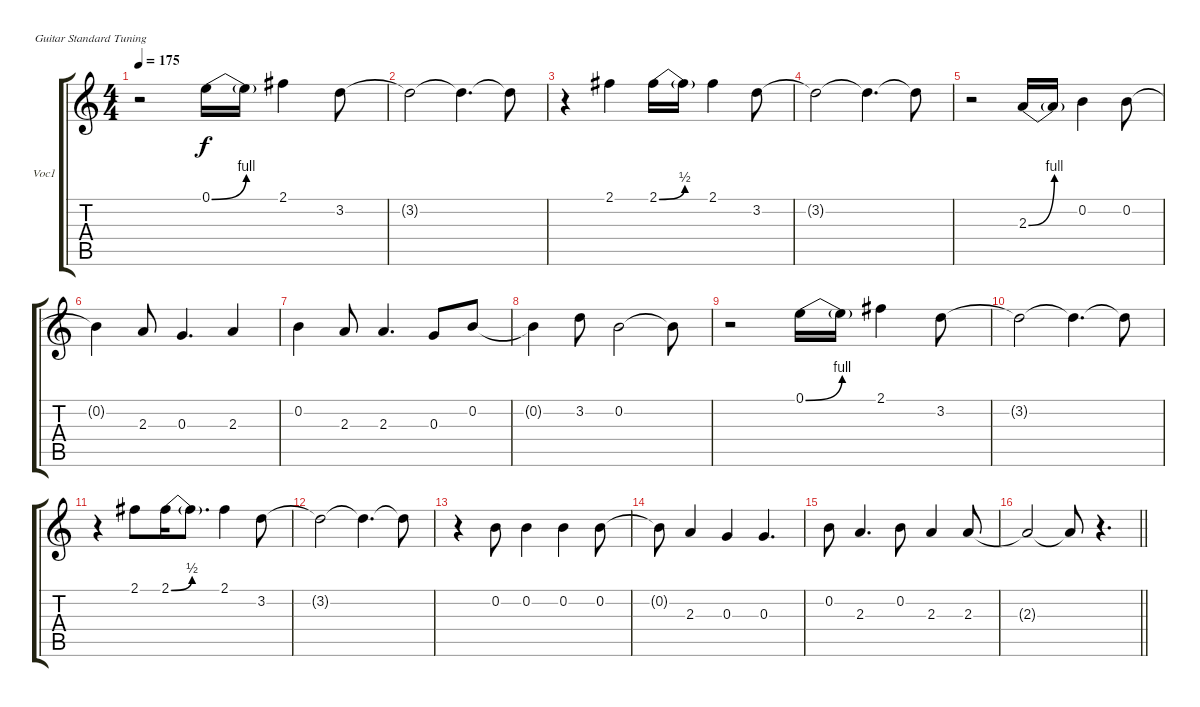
\defaultSystemsLayout 4
\bracketExtendMode groupsimilarinstruments
\firstSystemTrackNameOrientation horizontal
\otherSystemsTrackNameOrientation horizontal
\track ("Vocals J" "Voc1") {instrument acousticguitarnylon}
\staff {score tabs}
\tuning (E4 B3 G3 D3 A2 E2)
\ts (4 4)
\tempo 175
\clef g2
\scale
0.333333
\ks c
r.2{dy f} 0.1{be (bend 0 0 60 4)}.16 0.1{be (hold 0 0 60 0) t}.16 2.1.4 3.2.8 |
\scale
0.333333 3.2{t}.2 3.2{t}.4{d} 3.2{t}.8 |
\scale
0.333333 r.4 2.1.4 2.1{be (bend 0 0 59.4 2)}.16 2.1{be (hold 0 0 60 0) t}.16 2.1.4 3.2.8 |
\scale
0.333333 3.2{t}.2 3.2{t}.4{d} 3.2{t}.8 |
\scale
0.333333 r.2 2.3{be (bend 0 0 60 4)}.16 2.3{be (hold 0 0 60 0) t}.16 0.2.4 0.2.8 |
\scale
0.333333 0.2{t}.4 2.3.8 0.3.4{d} 2.3.4 |
\scale
0.333333 0.2.4 2.3.8 2.3.4{d} 0.3.8 0.2.8 |
\scale
0.333333 0.2{t}.4 3.2.8 0.2.2 0.2{t}.8 |
\scale
0.333333 r.2 0.1{be (bend 0 0 60 4)}.16 0.1{be (hold 0 0 60 0) t}.16 2.1.4 3.2.8 |
\scale
0.333333 3.2{t}.2 3.2{t}.4{d} 3.2{t}.8 |
\scale
0.333333 r.4 2.1.8 2.1{be (bend 0 0 60 2)}.16 2.1{be (hold 0 0 60 0) t}.8{d} 2.1.4 3.2.8 |
\scale
0.333333 3.2{t}.2 3.2{t}.4{d} 3.2{t}.8 |
\scale
0.333333 r.4 0.2.8 0.2.4 0.2.4 0.2.8 |
\scale
0.333333 0.2{t}.8 2.3.4 0.3.4 0.3.4{d} |
\scale
0.333333 0.2.8 2.3.4{d} 0.2.8 2.3.4 2.3.8 |
\scale
0.333333
\barLineRight lightlight
2.3{t}.2 2.3{t}.8 r.4{d}
